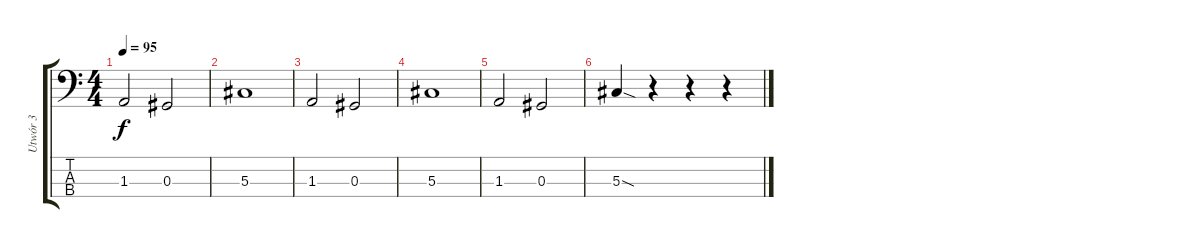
\track ("Utwór 3" "Utwór 3") {instrument electricbassfinger}
\staff {score tabs}
\tuning (Gb2 Db2 Ab1 Eb1) {hide}
\ts (4 4)
\tempo 95
\clef f4
\ks c
1.3.2{dy f} 0.3.2 |
5.3.1 |
1.3.2 0.3.2 |
5.3.1 |
1.3.2 0.3.2 |
5.3{sod}.4 r.4 r.4 r.4
